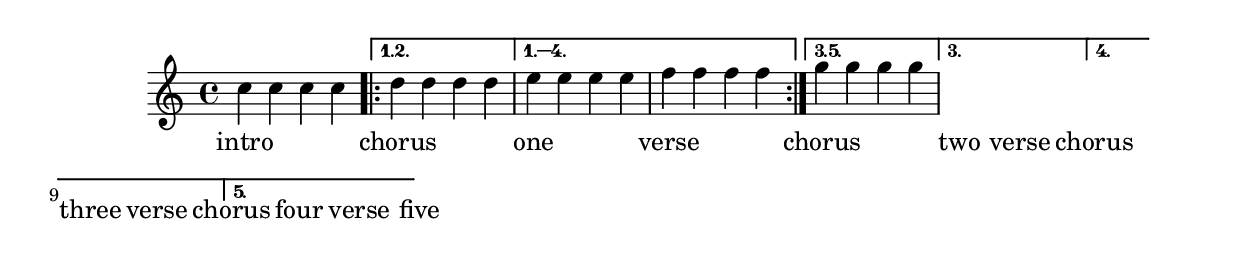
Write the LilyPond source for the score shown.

\version "1.7.18"
\header{
	texidoc="

@cindex shorter volta bracket

by setting @code{voltaSpannerDuration}, the length of a volta bracket
can be shortened.

"

}


\score {
	<
		\context Staff \notes\relative c''{
			c c c c
			% coda-klugde: let volta span only one bar
			\property Staff.voltaSpannerDuration = #(ly:make-moment 1 1)
			\repeat "volta" 5 { d d d d }
				\alternative { { e e e e f f f f }
			{ g g g g } }
		}
		\context Lyrics \lyrics{
			intro1
			\repeat fold 5 { }
			\alternative {
				{ chorus1 one verse1 }
				{ chorus1 two verse1 }
				{ chorus1 three verse }
				{ chorus1 four verse }
			}
			five1
		}
	>
\paper{raggedright = ##t}
}


% 

